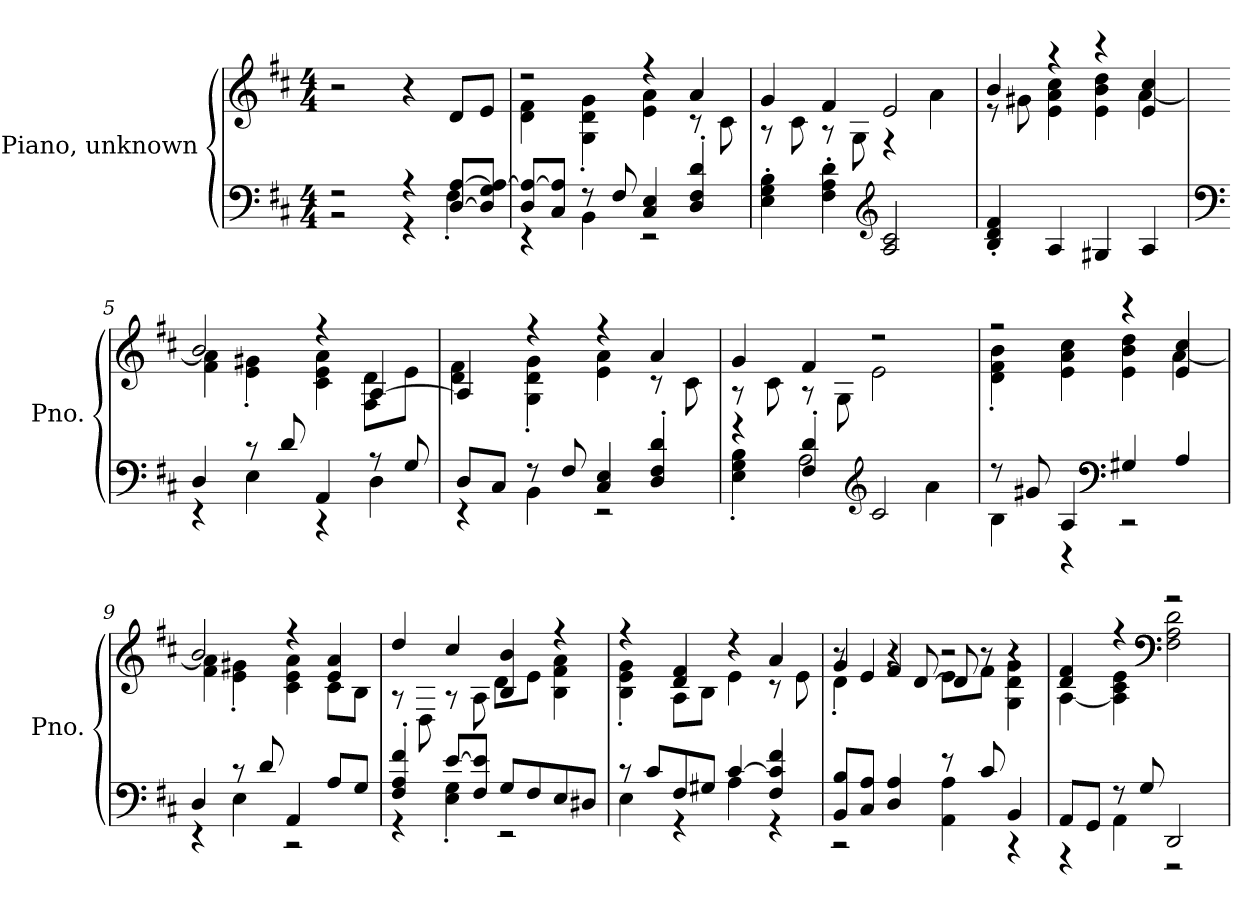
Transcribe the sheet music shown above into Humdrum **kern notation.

**kern	**kern
*part1	*part1
*staff2	*staff1
*I"Piano, unknown	*
*I'Pno.	*
*clefF4	*clefG2
*k[f#c#]	*k[f#c#]
*M4/4	*M4/4
*MM120	*MM120
=1	=1
*^	*
2r	2r	2r
4r	4r	4r
[8D/ [8A/L	4F#'\	8d/L
8D/] 8G/ 8A/_J	.	8e/J
=2	=2	=2
*	*	*^
8D/ 8A/_L	4r	2r	4d\ 4f#\
8C#/ 8A/]J	.	.	.
8r	4BB\	.	4G\' 4d\' 4g\'
8F#/	.	.	.
4C#/ 4E/	2r	4r	4e\ 4a\
4D/' 4F#/' 4d/'	.	4a/	8r
.	.	.	8c#\
*v	*v	*	*
=3	=3	=3
4E\' 4G\' 4B\'	4g/	8r
.	.	8c#\
4F#\' 4A\' 4d\'	4f#/	8r
.	.	8G\
*clefG2	*	*
2A/ 2c#/	2e/	4r
.	.	4a\
=4	=4	=4
4B/' 4d/' 4f#/'	4b/	8r
.	.	8g#X\
4A/	4r	4e\ 4a\ 4cc#\
4G#X/	4r	4e\ 4b\ 4dd\
4A/	4e/ 4cc#/	[4a\
=5	=5	=5
*clefF4	*	*
*^	*	*
4D/	4r	2b/	4f#\ 4a\]
8r	4E\	.	4e\' 4g#X\'
8d/	.	.	.
4AA/	4r	4r	4c#\ 4e\ 4a\
8r	4D\	[4A/	8F#\ 8d\L
8G/	.	.	8e\J
!!LO:LB:g=z	!!
=6	=6	=6	=6
8D/L	4r	4A/]	4d\ 4f#\
8C#/J	.	.	.
8r	4BB\	4r	4G\' 4d\' 4g\'
8F#/	.	.	.
4C#/ 4E/	2r	4r	4e\ 4a\
4D/' 4F#/' 4d/'	.	4a/	8r
.	.	.	8c#\
=7	=7	=7	=7
4r	4E\' 4G\' 4B\'	4g/	8r
.	.	.	8c#\
4F#/' 4d/'	2A\	4f#/	8r
.	.	.	8G\
*clefG2	*	*	*
2c#/	.	2r	2e\
.	4a\	.	.
=8	=8	=8	=8
8r	4B\	2r	4d\' 4f#\' 4b\'
8g#X/	.	.	.
4A/	4r	.	4e\ 4a\ 4cc#\
*clefF4	*	*	*
4G#X/	2r	4r	4e\ 4b\ 4dd\
4A/	.	4e/ 4cc#/	[4a\
=9	=9	=9	=9
4D/	4r	2b/	4f#\ 4a\]
8r	4E\	.	4e\' 4g#X\'
8d/	.	.	.
4AA/	2r	4r	4c#\ 4e\ 4a\
8A/L	.	4e/ 4a/	8c#\L
8G/J	.	.	8B\J
!!LO:LB:g=z	!!
=10	=10	=10	=10
4F#/' 4A/' 4f#/'	4r	4dd/	8r
.	.	.	8D\
[8e/L	4E\' 4G\'	4cc#/	8r
8F#/ 8e/]J	.	.	8A\
8G/L	2r	4B/ 4b/	8d\L
8F#/	.	.	8e\J
8E/	.	4r	4B\ 4f#\ 4a\
8D#X/J	.	.	.
=11	=11	=11	=11
8r	4E\	4r	4B\' 4e\' 4g\'
8c#/L	.	.	.
8F#/	4r	4d/ 4f#/	8A\L
8G#X/J	.	.	8B\J
[4c#/	4A\	4r	4e\
4F#/ 4c#/] 4f#/	4r	4a/	8r
.	.	.	8e\
=12	=12	=12	=12
*	*	*	*^
8BB/ 8B/L	2r	4g/	4d'\	8r
8C#/ 8A/J	.	.	.	4e/
4D/ 4A/	.	4f#/	4r	.
.	.	.	.	[8d/
8r	4AA\ 4A\	2r	8e\L	8d/]
8c#/	.	.	8f#\J	8r
4BB/	4r	.	4G\ 4d\ 4g\	4r
*	*	*	*v	*v
=13	=13	=13	=13
8AA/L	4r	4d/ 4f#/	[4A\
8GG/J	.	.	.
8r	4AA\	4r	4A\] 4c#\ 4e\
8G/	.	.	.
*	*	*clefF4	*
2DD/	2r	2r	2F#\ 2A\ 2d\
*v	*v	*	*
*	*v	*v
=	=
*-	*-
